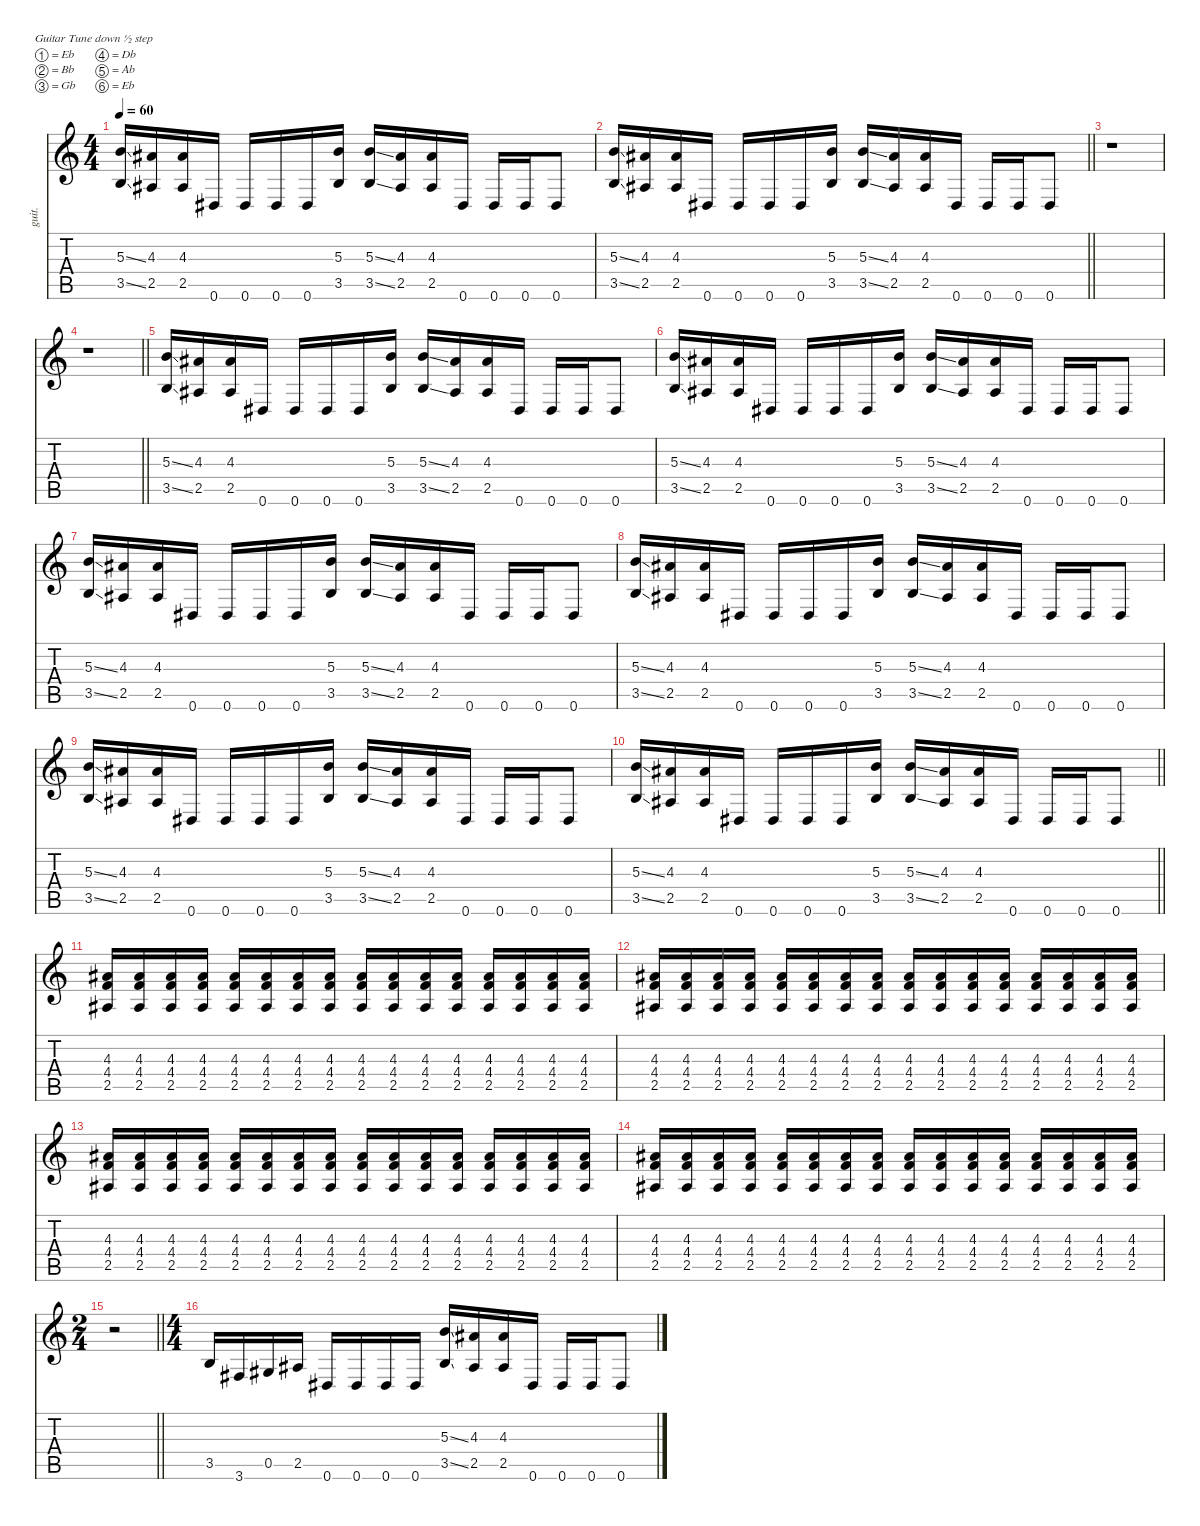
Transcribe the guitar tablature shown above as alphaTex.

\defaultSystemsLayout 4
\hideDynamics
\bracketExtendMode nobrackets
\otherSystemsTrackNameOrientation horizontal
\track ("Guitar 2" "guit.") {defaultSystemsLayout 4 mute instrument distortionguitar}
\staff {score tabs}
\tuning (Eb4 Bb3 Gb3 Db3 Ab2 Eb2)
\ts (4 4)
\tempo 60
\clef g2
\ks c
(5.3{ss} 3.5{ss}).16{dy f beam Up} (4.3{acc #} 2.5{acc #}).16{beam Up} (4.3{acc #} 2.5{acc #}).16{beam Up} 0.6{acc #}.16{beam Up} 0.6{acc #}.16{beam Up} 0.6{acc #}.16{beam Up} 0.6{acc #}.16{beam Up} (5.3 3.5).16{beam Up} (5.3{ss} 3.5{ss}).16{beam Up} (4.3{acc #} 2.5{acc #}).16{beam Up} (4.3{acc #} 2.5{acc #}).16{beam Up} 0.6{acc #}.16{beam Up} 0.6{acc #}.16{beam Up} 0.6{acc #}.16{beam Up} 0.6{acc #}.8{beam Up} |
\barLineRight lightlight
(5.3{ss} 3.5{ss}).16{beam Up} (4.3{acc #} 2.5{acc #}).16{beam Up} (4.3{acc #} 2.5{acc #}).16{beam Up} 0.6{acc #}.16{beam Up} 0.6{acc #}.16{beam Up} 0.6{acc #}.16{beam Up} 0.6{acc #}.16{beam Up} (5.3 3.5).16{beam Up} (5.3{ss} 3.5{ss}).16{beam Up} (4.3{acc #} 2.5{acc #}).16{beam Up} (4.3{acc #} 2.5{acc #}).16{beam Up} 0.6{acc #}.16{beam Up} 0.6{acc #}.16{beam Up} 0.6{acc #}.16{beam Up} 0.6{acc #}.8{beam Up} |
r.1{beam Down} |
\barLineRight lightlight
r.1{beam Down} |
(5.3{ss} 3.5{ss}).16{beam Up} (4.3{acc #} 2.5{acc #}).16{beam Up} (4.3{acc #} 2.5{acc #}).16{beam Up} 0.6{acc #}.16{beam Up} 0.6{acc #}.16{beam Up} 0.6{acc #}.16{beam Up} 0.6{acc #}.16{beam Up} (5.3 3.5).16{beam Up} (5.3{ss} 3.5{ss}).16{beam Up} (4.3{acc #} 2.5{acc #}).16{beam Up} (4.3{acc #} 2.5{acc #}).16{beam Up} 0.6{acc #}.16{beam Up} 0.6{acc #}.16{beam Up} 0.6{acc #}.16{beam Up} 0.6{acc #}.8{beam Up} |
(5.3{ss} 3.5{ss}).16{beam Up} (4.3{acc #} 2.5{acc #}).16{beam Up} (4.3{acc #} 2.5{acc #}).16{beam Up} 0.6{acc #}.16{beam Up} 0.6{acc #}.16{beam Up} 0.6{acc #}.16{beam Up} 0.6{acc #}.16{beam Up} (5.3 3.5).16{beam Up} (5.3{ss} 3.5{ss}).16{beam Up} (4.3{acc #} 2.5{acc #}).16{beam Up} (4.3{acc #} 2.5{acc #}).16{beam Up} 0.6{acc #}.16{beam Up} 0.6{acc #}.16{beam Up} 0.6{acc #}.16{beam Up} 0.6{acc #}.8{beam Up} |
(5.3{ss} 3.5{ss}).16{beam Up} (4.3{acc #} 2.5{acc #}).16{beam Up} (4.3{acc #} 2.5{acc #}).16{beam Up} 0.6{acc #}.16{beam Up} 0.6{acc #}.16{beam Up} 0.6{acc #}.16{beam Up} 0.6{acc #}.16{beam Up} (5.3 3.5).16{beam Up} (5.3{ss} 3.5{ss}).16{beam Up} (4.3{acc #} 2.5{acc #}).16{beam Up} (4.3{acc #} 2.5{acc #}).16{beam Up} 0.6{acc #}.16{beam Up} 0.6{acc #}.16{beam Up} 0.6{acc #}.16{beam Up} 0.6{acc #}.8{beam Up} |
(5.3{ss} 3.5{ss}).16{beam Up} (4.3{acc #} 2.5{acc #}).16{beam Up} (4.3{acc #} 2.5{acc #}).16{beam Up} 0.6{acc #}.16{beam Up} 0.6{acc #}.16{beam Up} 0.6{acc #}.16{beam Up} 0.6{acc #}.16{beam Up} (5.3 3.5).16{beam Up} (5.3{ss} 3.5{ss}).16{beam Up} (4.3{acc #} 2.5{acc #}).16{beam Up} (4.3{acc #} 2.5{acc #}).16{beam Up} 0.6{acc #}.16{beam Up} 0.6{acc #}.16{beam Up} 0.6{acc #}.16{beam Up} 0.6{acc #}.8{beam Up} |
(5.3{ss} 3.5{ss}).16{beam Up} (4.3{acc #} 2.5{acc #}).16{beam Up} (4.3{acc #} 2.5{acc #}).16{beam Up} 0.6{acc #}.16{beam Up} 0.6{acc #}.16{beam Up} 0.6{acc #}.16{beam Up} 0.6{acc #}.16{beam Up} (5.3 3.5).16{beam Up} (5.3{ss} 3.5{ss}).16{beam Up} (4.3{acc #} 2.5{acc #}).16{beam Up} (4.3{acc #} 2.5{acc #}).16{beam Up} 0.6{acc #}.16{beam Up} 0.6{acc #}.16{beam Up} 0.6{acc #}.16{beam Up} 0.6{acc #}.8{beam Up} |
\barLineRight lightlight
(5.3{ss} 3.5{ss}).16{beam Up} (4.3{acc #} 2.5{acc #}).16{beam Up} (4.3{acc #} 2.5{acc #}).16{beam Up} 0.6{acc #}.16{beam Up} 0.6{acc #}.16{beam Up} 0.6{acc #}.16{beam Up} 0.6{acc #}.16{beam Up} (5.3 3.5).16{beam Up} (5.3{ss} 3.5{ss}).16{beam Up} (4.3{acc #} 2.5{acc #}).16{beam Up} (4.3{acc #} 2.5{acc #}).16{beam Up} 0.6{acc #}.16{beam Up} 0.6{acc #}.16{beam Up} 0.6{acc #}.16{beam Up} 0.6{acc #}.8{beam Up} |
(4.3{acc #} 4.4 2.5{acc #}).16{beam Up} (4.3{acc #} 4.4 2.5{acc #}).16{beam Up} (4.3{acc #} 4.4 2.5{acc #}).16{beam Up} (4.3{acc #} 4.4 2.5{acc #}).16{beam Up} (4.3{acc #} 4.4 2.5{acc #}).16{beam Up} (4.3{acc #} 4.4 2.5{acc #}).16{beam Up} (4.3{acc #} 4.4 2.5{acc #}).16{beam Up} (4.3{acc #} 4.4 2.5{acc #}).16{beam Up} (4.3{acc #} 4.4 2.5{acc #}).16{beam Up} (4.3{acc #} 4.4 2.5{acc #}).16{beam Up} (4.3{acc #} 4.4 2.5{acc #}).16{beam Up} (4.3{acc #} 4.4 2.5{acc #}).16{beam Up} (4.3{acc #} 4.4 2.5{acc #}).16{beam Up} (4.3{acc #} 4.4 2.5{acc #}).16{beam Up} (4.3{acc #} 4.4 2.5{acc #}).16{beam Up} (4.3{acc #} 4.4 2.5{acc #}).16{beam Up} |
(4.3{acc #} 4.4 2.5{acc #}).16{beam Up} (4.3{acc #} 4.4 2.5{acc #}).16{beam Up} (4.3{acc #} 4.4 2.5{acc #}).16{beam Up} (4.3{acc #} 4.4 2.5{acc #}).16{beam Up} (4.3{acc #} 4.4 2.5{acc #}).16{beam Up} (4.3{acc #} 4.4 2.5{acc #}).16{beam Up} (4.3{acc #} 4.4 2.5{acc #}).16{beam Up} (4.3{acc #} 4.4 2.5{acc #}).16{beam Up} (4.3{acc #} 4.4 2.5{acc #}).16{beam Up} (4.3{acc #} 4.4 2.5{acc #}).16{beam Up} (4.3{acc #} 4.4 2.5{acc #}).16{beam Up} (4.3{acc #} 4.4 2.5{acc #}).16{beam Up} (4.3{acc #} 4.4 2.5{acc #}).16{beam Up} (4.3{acc #} 4.4 2.5{acc #}).16{beam Up} (4.3{acc #} 4.4 2.5{acc #}).16{beam Up} (4.3{acc #} 4.4 2.5{acc #}).16{beam Up} |
(4.3{acc #} 4.4 2.5{acc #}).16{beam Up} (4.3{acc #} 4.4 2.5{acc #}).16{beam Up} (4.3{acc #} 4.4 2.5{acc #}).16{beam Up} (4.3{acc #} 4.4 2.5{acc #}).16{beam Up} (4.3{acc #} 4.4 2.5{acc #}).16{beam Up} (4.3{acc #} 4.4 2.5{acc #}).16{beam Up} (4.3{acc #} 4.4 2.5{acc #}).16{beam Up} (4.3{acc #} 4.4 2.5{acc #}).16{beam Up} (4.3{acc #} 4.4 2.5{acc #}).16{beam Up} (4.3{acc #} 4.4 2.5{acc #}).16{beam Up} (4.3{acc #} 4.4 2.5{acc #}).16{beam Up} (4.3{acc #} 4.4 2.5{acc #}).16{beam Up} (4.3{acc #} 4.4 2.5{acc #}).16{beam Up} (4.3{acc #} 4.4 2.5{acc #}).16{beam Up} (4.3{acc #} 4.4 2.5{acc #}).16{beam Up} (4.3{acc #} 4.4 2.5{acc #}).16{beam Up} |
(4.3{acc #} 4.4 2.5{acc #}).16{beam Up} (4.3{acc #} 4.4 2.5{acc #}).16{beam Up} (4.3{acc #} 4.4 2.5{acc #}).16{beam Up} (4.3{acc #} 4.4 2.5{acc #}).16{beam Up} (4.3{acc #} 4.4 2.5{acc #}).16{beam Up} (4.3{acc #} 4.4 2.5{acc #}).16{beam Up} (4.3{acc #} 4.4 2.5{acc #}).16{beam Up} (4.3{acc #} 4.4 2.5{acc #}).16{beam Up} (4.3{acc #} 4.4 2.5{acc #}).16{beam Up} (4.3{acc #} 4.4 2.5{acc #}).16{beam Up} (4.3{acc #} 4.4 2.5{acc #}).16{beam Up} (4.3{acc #} 4.4 2.5{acc #}).16{beam Up} (4.3{acc #} 4.4 2.5{acc #}).16{beam Up} (4.3{acc #} 4.4 2.5{acc #}).16{beam Up} (4.3{acc #} 4.4 2.5{acc #}).16{beam Up} (4.3{acc #} 4.4 2.5{acc #}).16{beam Up} |
\ts (2 4)
\barLineRight lightlight
r.2{beam Down} |
\ts (4 4)
3.5.16{beam Up} 3.6{acc #}.16{beam Up} 0.5{acc #}.16{beam Up} 2.5{acc #}.16{beam Up} 0.6{acc #}.16{beam Up} 0.6{acc #}.16{beam Up} 0.6{acc #}.16{beam Up} 0.6{acc #}.16{beam Up} (5.3{ss} 3.5{ss}).16{beam Up} (4.3{acc #} 2.5{acc #}).16{beam Up} (4.3{acc #} 2.5{acc #}).16{beam Up} 0.6{acc #}.16{beam Up} 0.6{acc #}.16{beam Up} 0.6{acc #}.16{beam Up} 0.6{acc #}.8{beam Up}
